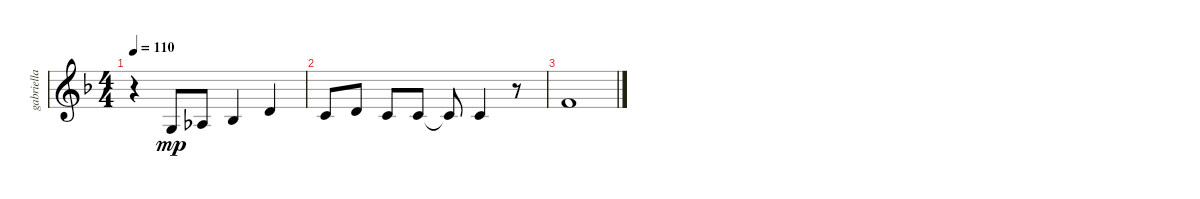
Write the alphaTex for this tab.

\track ("gabriella" "gabriella") {instrument violin}
\staff {score}
\tuning (E4 B3 G3 D3 A2 E2) {hide}
\ts (4 4)
\tempo 110
\clef g2
\ks f
r.4{dy mp} 0.3.8 1.3.8 3.3.4 3.2.4 |
1.2.8 3.2.8 1.2.8 1.2.8 1.2{t}.8 1.2.4 r.8 |
1.1.1
